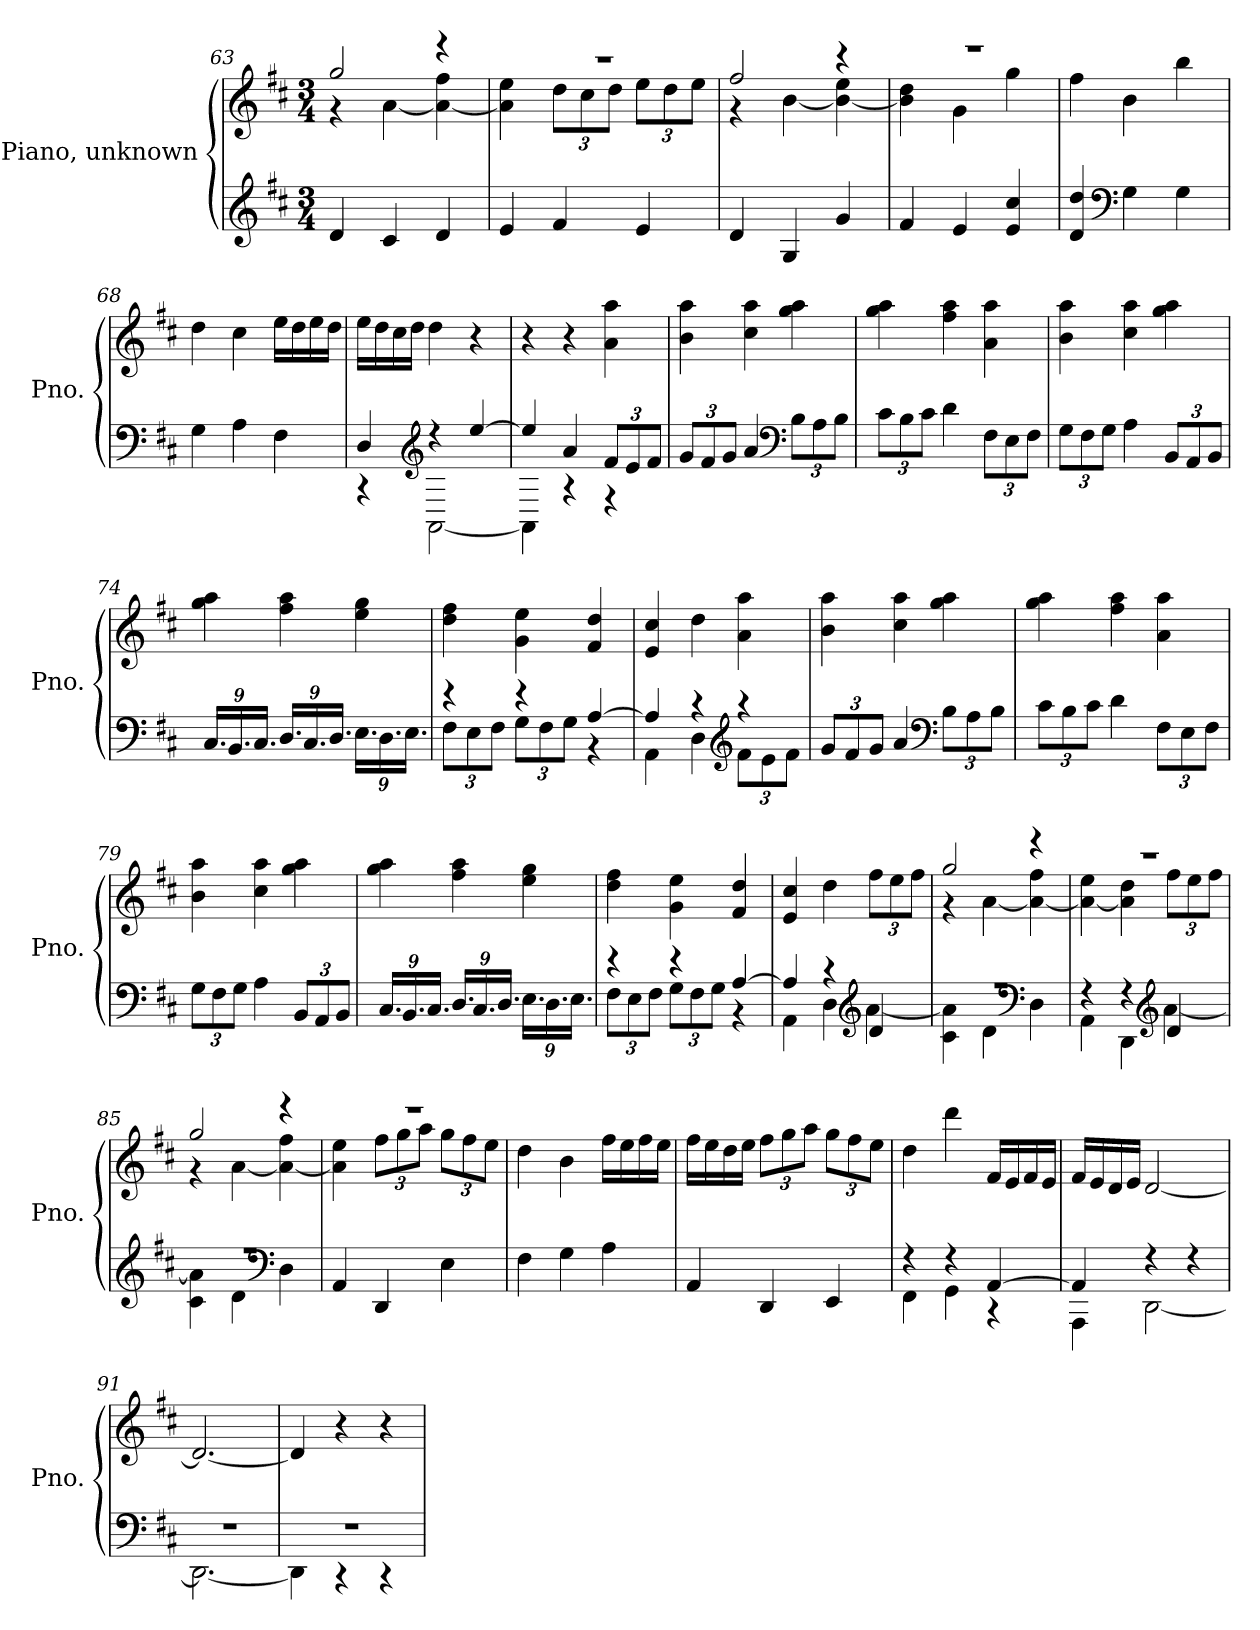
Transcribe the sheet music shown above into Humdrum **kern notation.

**kern	**kern
*part1	*part1
*staff2	*staff1
*I"Piano, unknown	*
*I'Pno.	*
*clefG2	*clefG2
*k[f#c#]	*k[f#c#]
*M3/4	*M3/4
=63	=63
*	*^
4d/	2gg/	4r
4c#/	.	[4a\
4d/	4r	4a\_ 4ff#\
=64	=64	=64
4e/	2.r	4a\] 4ee\
*	*	*Xbrackettup
4f#/	.	12dd\L
.	.	12cc#\
.	.	12dd\J
4e/	.	12ee\L
.	.	12dd\
.	.	12ee\J
=65	=65	=65
4d/	2ff#/	4r
4G/	.	[4b\
4g/	4r	4b\_ 4ee\
=66	=66	=66
4f#/	2.r	4b\] 4dd\
4e/	.	4g\
4e/ 4cc#/	.	4gg\
*	*v	*v
=67	=67
4d/ 4dd/	4ff#\
*clefF4	*
4G\	4b\
4G\	4bb\
!!LO:PB:g=z
=68	=68
4G\	4dd\
4A\	4cc#\
4F#\	16ee\LL
.	16dd\
.	16ee\
.	16dd\JJ
=69	=69
*^	*
4D/	4r	16ee\LL
.	.	16dd\
.	.	16cc#\
.	.	16dd\JJ
*clefG2	*	*
4r	[2AA\	4dd\
[4ee/	.	4r
=70	=70	=70
4ee/]	4AA\]	4r
4a/	4r	4r
*Xbrackettup	*	*
12f#/L	4r	4a\ 4aa\
12e/	.	.
12f#/J	.	.
*v	*v	*
=71	=71
12g/L	4b\ 4aa\
12f#/	.
12g/J	.
4a/	4cc#\ 4aa\
*clefF4	*
12B\L	4gg\ 4aa\
12A\	.
12B\J	.
=72	=72
12c#\L	4gg\ 4aa\
12B\	.
12c#\J	.
4d\	4ff#\ 4aa\
12F#\L	4a\ 4aa\
12E\	.
12F#\J	.
!!LO:LB:g=z
=73	=73
12G\L	4b\ 4aa\
12F#\	.
12G\J	.
4A\	4cc#\ 4aa\
12BB/L	4gg\ 4aa\
12AA/	.
12BB/J	.
=74	=74
18.C#/LL	4gg\ 4aa\
18.BB/	.
18.C#/JJ	.
18.D/LL	4ff#\ 4aa\
18.C#/	.
18.D/JJ	.
18.E\LL	4ee\ 4gg\
18.D\	.
18.E\JJ	.
=75	=75
*^	*
4r	12F#\L	4dd\ 4ff#\
.	12E\	.
.	12F#\J	.
4r	12G\L	4g\ 4ee\
.	12F#\	.
.	12G\J	.
[4A/	4r	4f#/ 4dd/
=76	=76	=76
4A/]	4AA\	4e/ 4cc#/
4r	4D\	4dd\
*clefG2	*	*
4r	12f#\L	4a\ 4aa\
.	12e\	.
.	12f#\J	.
*v	*v	*
!!LO:LB:g=z
=77	=77
12g/L	4b\ 4aa\
12f#/	.
12g/J	.
4a/	4cc#\ 4aa\
*clefF4	*
12B\L	4gg\ 4aa\
12A\	.
12B\J	.
=78	=78
12c#\L	4gg\ 4aa\
12B\	.
12c#\J	.
4d\	4ff#\ 4aa\
12F#\L	4a\ 4aa\
12E\	.
12F#\J	.
=79	=79
12G\L	4b\ 4aa\
12F#\	.
12G\J	.
4A\	4cc#\ 4aa\
12BB/L	4gg\ 4aa\
12AA/	.
12BB/J	.
=80	=80
18.C#/LL	4gg\ 4aa\
18.BB/	.
18.C#/JJ	.
18.D/LL	4ff#\ 4aa\
18.C#/	.
18.D/JJ	.
18.E\LL	4ee\ 4gg\
18.D\	.
18.E\JJ	.
!!LO:LB:g=z
=81	=81
*^	*
4r	12F#\L	4dd\ 4ff#\
.	12E\	.
.	12F#\J	.
4r	12G\L	4g\ 4ee\
.	12F#\	.
.	12G\J	.
[4A/	4r	4f#/ 4dd/
=82	=82	=82
4A/]	4AA\	4e/ 4cc#/
4r	4D\	4dd\
*clefG2	*	*
4d/	[4a\	12ff#\L
.	.	12ee\
.	.	12ff#\J
=83	=83	=83
*	*	*^
2.r	4c#\ 4a\]	2gg/	4r
.	4d\	.	[4a\
*clefF4	*	*	*
.	4D\	4r	4a\_ 4ff#\
=84	=84	=84	=84
4r	4AA\	2.r	4a\_ 4ee\
4r	4DD\	.	4a\] 4dd\
*clefG2	*	*	*
4d/	[4a\	.	12ff#\L
.	.	.	12ee\
.	.	.	12ff#\J
=85	=85	=85	=85
2.r	4c#\ 4a\]	2gg/	4r
.	4d\	.	[4a\
*clefF4	*	*	*
.	4D\	4r	4a\_ 4ff#\
*v	*v	*	*
=86	=86	=86
4AA/	2.r	4a\] 4ee\
4DD/	.	12ff#\L
.	.	12gg\
.	.	12aa\J
4E\	.	12gg\L
.	.	12ff#\
.	.	12ee\J
*	*v	*v
!!LO:LB:g=z
=87	=87
4F#\	4dd\
4G\	4b\
4A\	16ff#\LL
.	16ee\
.	16ff#\
.	16ee\JJ
=88	=88
4AA/	16ff#\LL
.	16ee\
.	16dd\
.	16ee\JJ
4DD/	12ff#\L
.	12gg\
.	12aa\J
4EE/	12gg\L
.	12ff#\
.	12ee\J
=89	=89
*^	*
4r	4FF#\	4dd\
4r	4GG\	4ddd\
[4AA/	4r	16f#/LL
.	.	16e/
.	.	16f#/
.	.	16e/JJ
=90	=90	=90
4AA/]	4AAA\	16f#/LL
.	.	16e/
.	.	16d/
.	.	16e/JJ
4r	[2DD\	[2d/
4r	.	.
=91	=91	=91
2.r	2.DD\_	2.d/_
=92	=92	=92
2.r	4DD\]	4d/]
.	4r	4r
.	4r	4r
*v	*v	*
=	=
*-	*-
